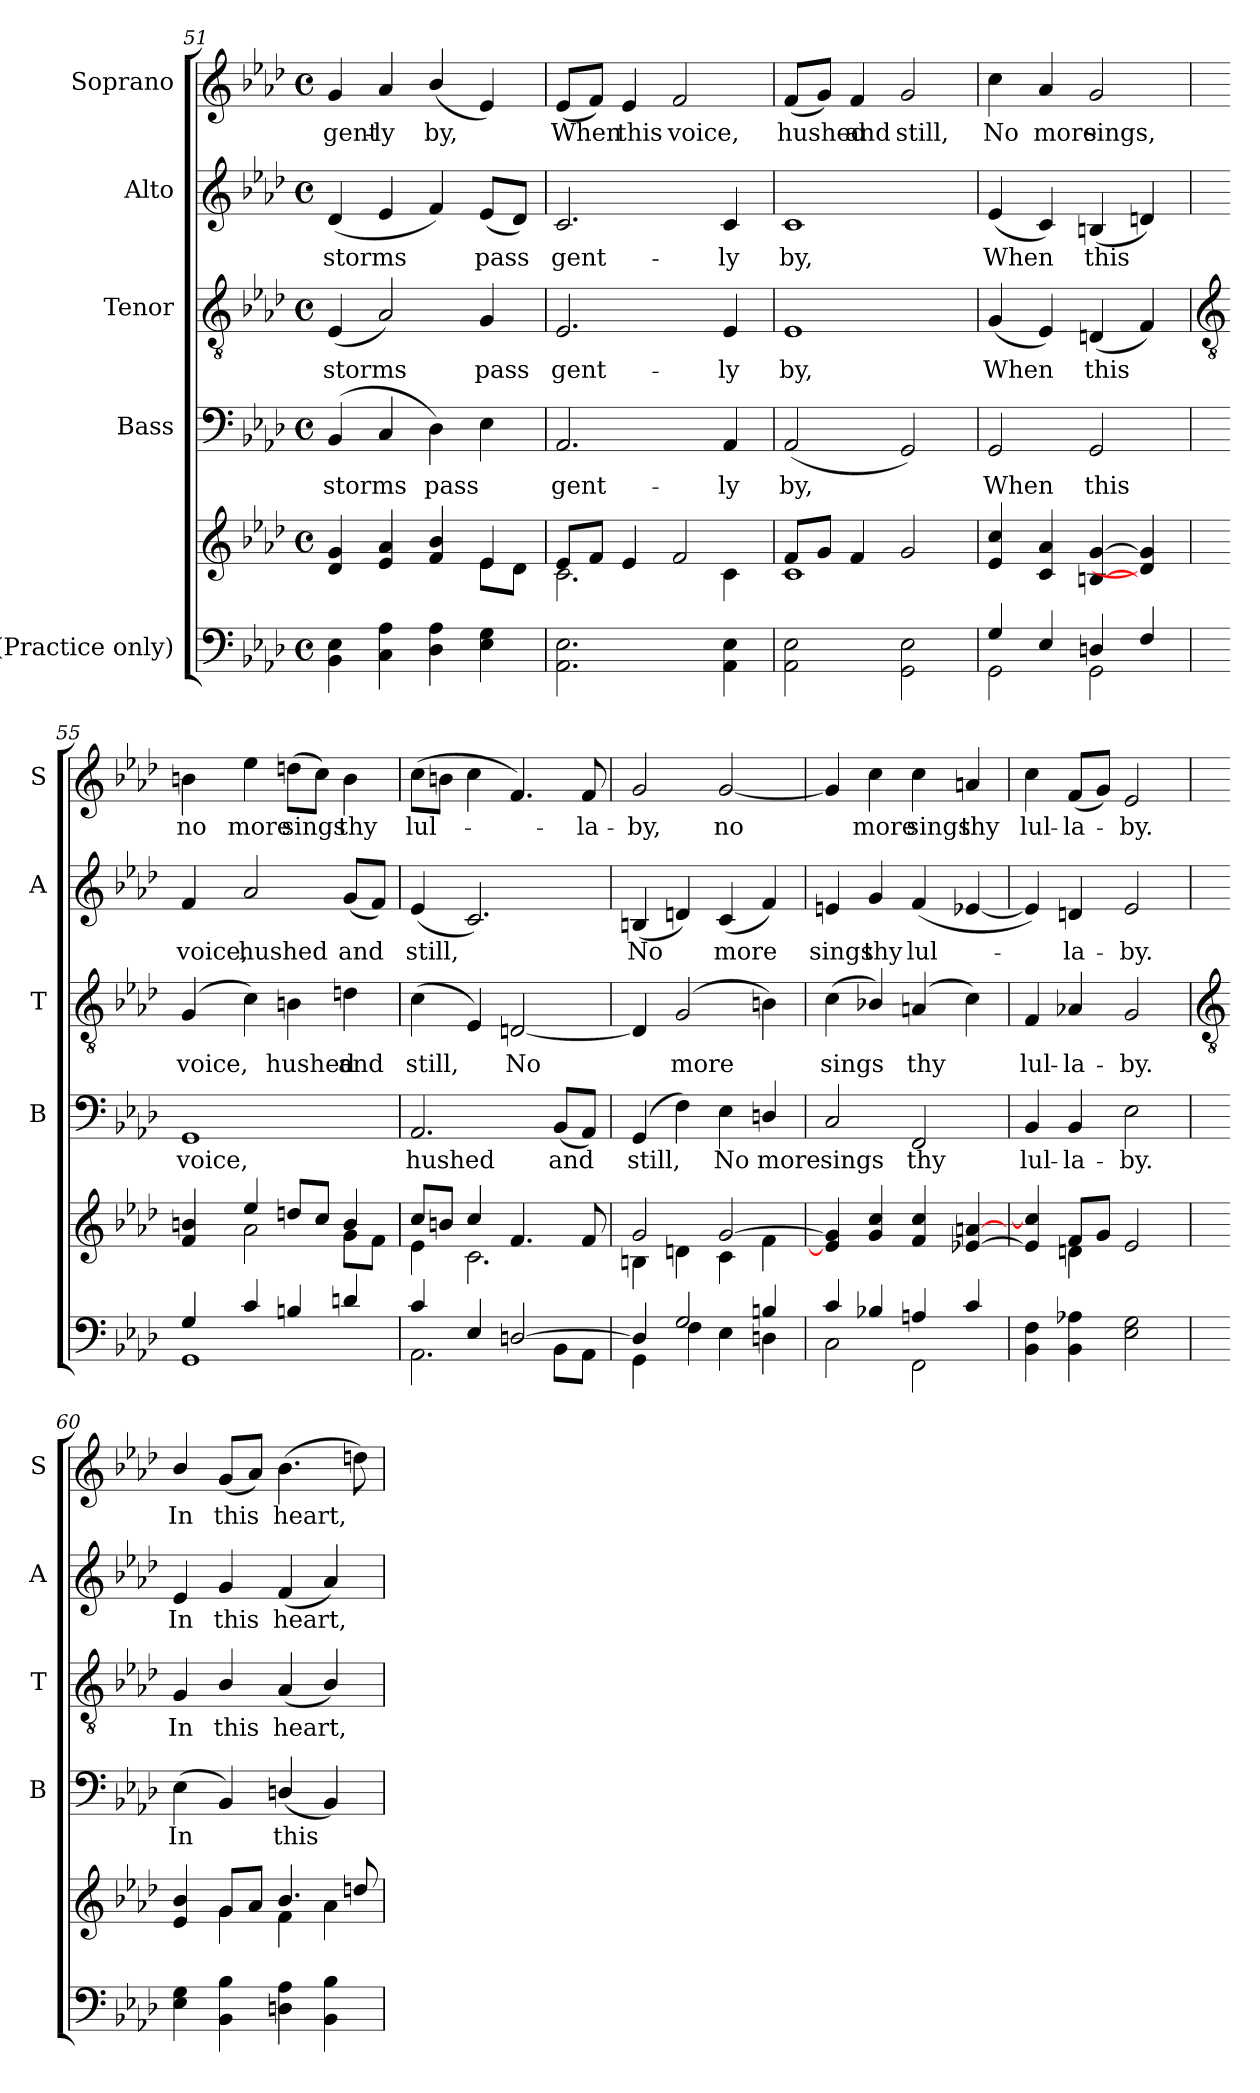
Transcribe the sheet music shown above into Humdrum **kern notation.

**kern	**kern	**kern	**text	**kern	**text	**kern	**text	**kern	**text
*part5	*part5	*part4	*part4	*part3	*part3	*part2	*part2	*part1	*part1
*staff6	*staff5	*staff4	*staff4	*staff3	*staff3	*staff2	*staff2	*staff1	*staff1
*I"(Practice only)	*	*I"Bass	*	*I"Tenor	*	*I"Alto	*	*I"Soprano	*
*	*	*I'B	*	*I'T	*	*I'A	*	*I'S	*
!!LO:LB:g=z
*clefF4	*clefG2	*clefF4	*	*clefGv2	*	*clefG2	*	*clefG2	*
*k[b-e-a-d-]	*k[b-e-a-d-]	*k[b-e-a-d-]	*	*k[b-e-a-d-]	*	*k[b-e-a-d-]	*	*k[b-e-a-d-]	*
*A-:	*A-:	*A-:	*	*A-:	*	*A-:	*	*A-:	*
*M4/4	*M4/4	*M4/4	*	*M4/4	*	*M4/4	*	*M4/4	*
*met(c)	*met(c)	*met(c)	*	*met(c)	*	*met(c)	*	*met(c)	*
=51	=51	=51	=51	=51	=51	=51	=51	=51	=51
*^	*^	*	*	*	*	*	*	*	*
!	!	!	!	!	!LO:LY:b	!	!LO:LY:b	!	!LO:LY:b	!	!LO:LY:b
1ryy	4BB- 4E-	4d- 4g	2.ryy	(<4BB-	storms	(<4E-	storms	(<4d-	storms	4g	gent-
!	!	!	!	!	!	!	!	!	!	!	!LO:LY:b
.	4C 4A-	4e- 4a-	.	4C	.	2A-)	.	4e-	.	4a-	-ly
!	!	!	!	!	!LO:LY:b	!	!	!	!	!	!LO:LY:b
.	4D- 4A-	4f/ 4b-/	.	4D-)	pass	.	.	4f)	.	(<4b-/	by,
!	!	!	!	!	!	!	!LO:LY:b	!	!LO:LY:b	!	!
.	4E- 4G	4e-	8e-\L	4E-	.	4G	pass	(<8e-L	pass	4e-)	.
.	.	.	8d-\J	.	.	.	.	8d-J)	.	.	.
=52	=52	=52	=52	=52	=52	=52	=52	=52	=52	=52	=52
!	!	!	!	!	!LO:LY:b	!	!LO:LY:b	!	!LO:LY:b	!	!LO:LY:b
1ryy	2.AA- 2.E-	8e-L	2.c\	2.AA-	gent-	2.E-	gent-	2.c	gent-	(<8e-L	When
.	.	8fJ	.	.	.	.	.	.	.	8fJ)	.
!	!	!	!	!	!	!	!	!	!	!	!LO:LY:b
.	.	4e-	.	.	.	.	.	.	.	4e-	this
!	!	!	!	!	!	!	!	!	!	!	!LO:LY:b
.	.	2f	.	.	.	.	.	.	.	2f	voice,
!	!	!	!	!	!LO:LY:b	!	!LO:LY:b	!	!LO:LY:b	!	!
.	4AA- 4E-	.	4c\	4AA-	-ly	4E-	-ly	4c	-ly	.	.
=53	=53	=53	=53	=53	=53	=53	=53	=53	=53	=53	=53
!	!	!	!	!	!LO:LY:b	!	!LO:LY:b	!	!LO:LY:b	!	!LO:LY:b
1ryy	2AA- 2E-	8fL	1c\	(<2AA-	by,	1E-	by,	1c	by,	(<8fL	hushed
.	.	8gJ	.	.	.	.	.	.	.	8gJ)	.
!	!	!	!	!	!	!	!	!	!	!	!LO:LY:b
.	.	4f	.	.	.	.	.	.	.	4f	and
!	!	!	!	!	!	!	!	!	!	!	!LO:LY:b
.	2GG 2E-	2g	.	2GG)	.	.	.	.	.	2g	still,
=54	=54	=54	=54	=54	=54	=54	=54	=54	=54	=54	=54
!	!	!	!	!	!LO:LY:b	!	!LO:LY:b	!	!LO:LY:b	!	!LO:LY:b
4G/	2GG\	4e- 4cc	1ryy	2GG	When	(<4G	When	(<4e-	When	4cc	No
!	!	!	!	!	!	!	!	!	!	!	!LO:LY:b
4E-/	.	4c 4a-	.	.	.	4E-)	.	4c)	.	4a-	more
!	!	!	!	!	!LO:LY:b	!	!LO:LY:b	!	!LO:LY:b	!	!LO:LY:b
4Dn/	2GG\	[4Bn [4g	.	2GG	this	(<4Dn	this	(<4Bn	this	2g	sings,
4F/	.	4d] 4g]	.	.	.	4F)	.	4dn)	.	.	.
!!LO:LB:g=z
=55	=55	=55	=55	=55	=55	=55	=55	=55	=55	=55	=55
*	*	*	*	*	*	*clefGv2	*	*	*	*	*
!	!	!	!	!	!LO:LY:b	!	!LO:LY:b	!	!LO:LY:b	!	!LO:LY:b
4G/	1GG\	4f/ 4bn/	4ryy	1GG	voice,	(<4G	voice,	4f	voice,	4bn	no
!	!	!	!	!	!	!	!	!	!LO:LY:b	!	!LO:LY:b
4c/	.	4ee-/	2a-\	.	.	4c)	.	2a-	hushed	4ee-	more
!	!	!	!	!	!	!	!LO:LY:b	!	!	!	!LO:LY:b
4Bn/	.	8ddn/L	.	.	.	4Bn	hushed	.	.	(>8ddnL	sings
.	.	8cc/J	.	.	.	.	.	.	.	8ccJ)	.
!	!	!	!	!	!	!	!LO:LY:b	!	!LO:LY:b	!	!LO:LY:b
4dn/	.	4b/	8g\L	.	.	4dn	and	(<8gL	and	4b	thy
.	.	.	8f\J	.	.	.	.	8fJ)	.	.	.
=56	=56	=56	=56	=56	=56	=56	=56	=56	=56	=56	=56
!	!	!	!	!	!LO:LY:b	!	!LO:LY:b	!	!LO:LY:b	!	!LO:LY:b
4c/	2.AA-\	8cc/L	4e-\	2.AA-	hushed	(<4c	still,	(<4e-	still,	(>8ccL	lul-
.	.	8bn/J	.	.	.	.	.	.	.	8bnJ	.
4E-/	.	4cc/	2.c\	.	.	4E-)	.	2.c)	.	4cc	.
!	!	!	!	!	!	!	!LO:LY:b	!	!	!	!
[2Dn/	.	4.f/	.	.	.	[2Dn	No	.	.	4.f)	.
!	!	!	!	!	!LO:LY:b	!	!	!	!	!	!
.	8BB-\L	.	.	(<8BB-L	and	.	.	.	.	.	.
!	!	!	!	!	!	!	!	!	!	!	!LO:LY:b
.	8AA-\J	8f/	.	8AA-J)	.	.	.	.	.	8f	la-
=57	=57	=57	=57	=57	=57	=57	=57	=57	=57	=57	=57
!	!	!	!	!	!LO:LY:b	!	!	!	!LO:LY:b	!	!LO:LY:b
4D/]	4GG\	2g/	4Bn\	(4GG	still,	4D]	.	(<4Bn	No	2g	-by,
!	!	!	!	!	!	!	!LO:LY:b	!	!	!	!
2G/	4F\	.	4dn\	4F)	.	(<2G	more	4dn)	.	.	.
!	!	!	!	!	!LO:LY:b	!	!	!	!LO:LY:b	!	!LO:LY:b
.	4E-\	[2g/	4c\	4E-	No	.	.	(<4c	more	[2g	no
!	!	!	!	!	!LO:LY:b	!	!	!	!	!	!
4Bn/	4Dn\	.	4f\	4Dn/	more	4Bn)	.	4f)	.	.	.
=58	=58	=58	=58	=58	=58	=58	=58	=58	=58	=58	=58
!	!	!	!	!	!LO:LY:b	!	!LO:LY:b	!	!LO:LY:b	!	!
4c/	2C\	4e/] 4g/]	1ryy	2C	sings	(<4c	sings	4en	sings	4g]	.
!	!	!	!	!	!	!	!	!	!LO:LY:b	!	!LO:LY:b
4B-X/	.	4g/ 4cc/	.	.	.	4B-X/)	.	4g	thy	4cc	more
!	!	!	!	!	!LO:LY:b	!	!LO:LY:b	!	!LO:LY:b	!	!LO:LY:b
4An/	2FF\	4f/ 4cc/	.	2FF	thy	(<4An	thy	(<4f	lul-	4cc	sings
!	!	!	!	!	!	!	!	!	!	!	!LO:LY:b
4c/	.	[4e-X/ [4an/	.	.	.	4c)	.	[4e-X	.	4an	thy
=59	=59	=59	=59	=59	=59	=59	=59	=59	=59	=59	=59
!	!	!	!	!	!LO:LY:b	!	!LO:LY:b	!	!	!	!LO:LY:b
1ryy	4BB-\ 4F\	4e-/] 4cc/]	4ryy	4BB-	lul-	4F	lul-	4e-])	.	4cc	lul-
!	!	!	!	!	!LO:LY:b	!	!LO:LY:b	!	!LO:LY:b	!	!LO:LY:b
.	4BB-\ 4A-X\	8f/L	4dn\	4BB-	-la-	4A-X	-la-	4dn	la-	(<8fL	-la-
.	.	8g/J	.	.	.	.	.	.	.	8gJ)	.
!	!	!	!	!	!LO:LY:b	!	!LO:LY:b	!	!LO:LY:b	!	!LO:LY:b
.	2E-\ 2G\	2e-/	2ryy	2E-	-by.	2G	-by.	2e-	-by.	2e-	by.
!!LO:LB:g=z
=60	=60	=60	=60	=60	=60	=60	=60	=60	=60	=60	=60
*	*	*	*	*	*	*clefGv2	*	*	*	*	*
!	!	!	!	!	!LO:LY:b	!	!LO:LY:b	!	!LO:LY:b	!	!LO:LY:b
1ryy	4E-\ 4G\	4e-/ 4b-/	4ryy	(<4E-	In	4G	In	4e-	In	4b-/	In
!	!	!	!	!	!	!	!LO:LY:b	!	!LO:LY:b	!	!LO:LY:b
.	4BB-\ 4B-\	8g/L	4g\	4BB-)	.	4B-/	this	4g	this	(<8gL	this
.	.	8a-/J	.	.	.	.	.	.	.	8a-J)	.
!	!	!	!	!	!LO:LY:b	!	!LO:LY:b	!	!LO:LY:b	!	!LO:LY:b
.	4Dn\ 4A-\	4.b-/	4f\	(<4Dn/	this	(<4A-	heart,	(<4f	heart,	(>4.b-	heart,
.	4BB-\ 4B-\	.	4a-\	4BB-)	.	4B-/)	.	4a-)	.	.	.
.	.	8ddn/	.	.	.	.	.	.	.	8ddn)	.
*v	*v	*	*	*	*	*	*	*	*	*	*
*	*v	*v	*	*	*	*	*	*	*	*
=	=	=	=	=	=	=	=	=	=
*-	*-	*-	*-	*-	*-	*-	*-	*-	*-
